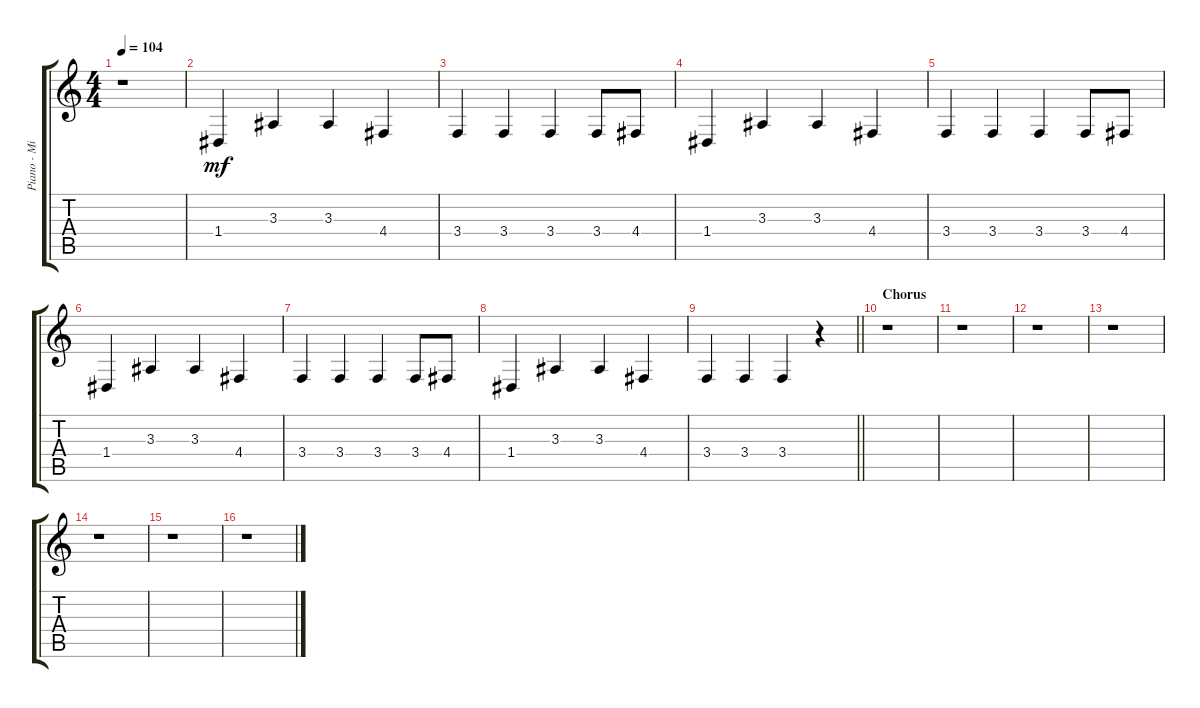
\track ("Piano - Mike Shinoda" "Piano - Mi") {instrument brightacousticpiano}
\staff {score tabs}
\tuning (E4 B3 G3 D3 A2 E2) {hide}
\ts (4 4)
\tempo 104
\clef g2
\ks c
r.1{dy mf} |
1.4.4 3.3.4 3.3.4 4.4.4 |
3.4.4 3.4.4 3.4.4 3.4.8 4.4.8 |
1.4.4 3.3.4 3.3.4 4.4.4 |
3.4.4 3.4.4 3.4.4 3.4.8 4.4.8 |
1.4.4 3.3.4 3.3.4 4.4.4 |
3.4.4 3.4.4 3.4.4 3.4.8 4.4.8 |
1.4.4 3.3.4 3.3.4 4.4.4 |
\barLineRight lightlight
3.4.4 3.4.4 3.4.4 r.4 |
\section ("" "Chorus")
r.1 |
r.1 |
r.1 |
r.1 |
r.1 |
r.1 |
r.1
